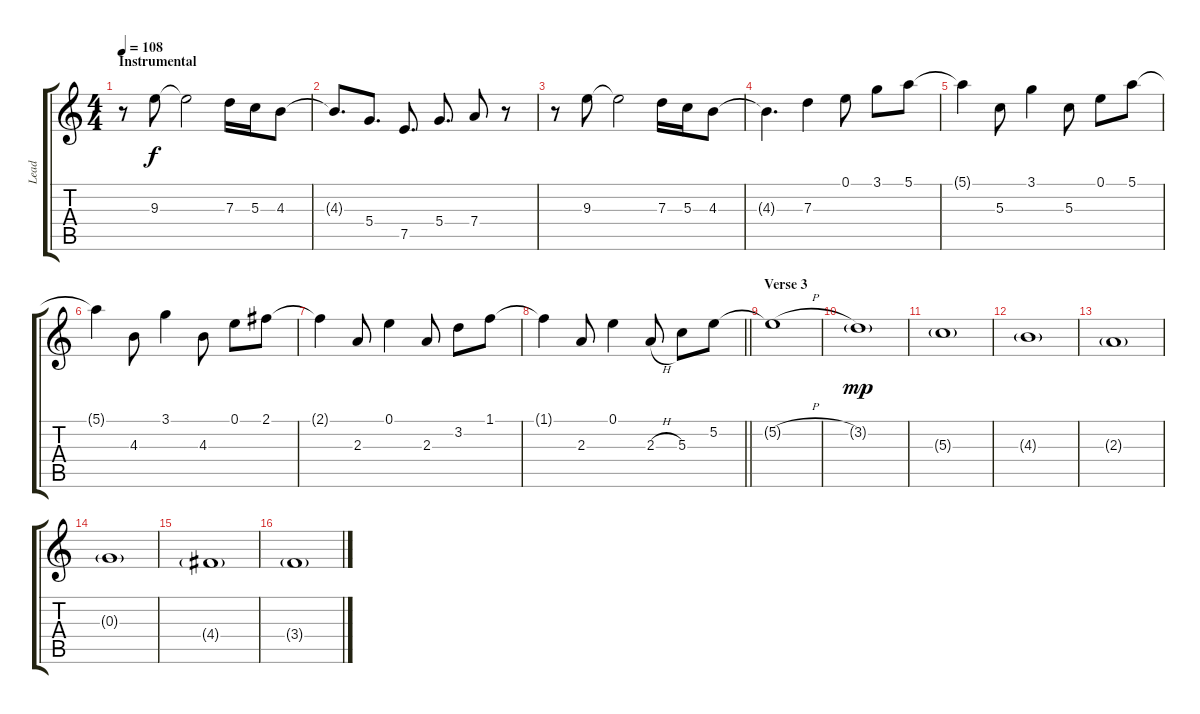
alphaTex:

\track ("Lead" "Lead") {instrument distortionguitar}
\staff {score tabs}
\tuning (E4 B3 G3 D3 A2 E2) {hide}
\ts (4 4)
\section ("" "Instrumental")
\tempo 108
\clef g2
\ks c
r.8{dy f} 9.3.8 9.3{t}.2 7.3.16 5.3.16 4.3.8 |
4.3{t}.8{d} 5.4.8{d} 7.5.8{d} 5.4.8{d} 7.4.8 r.8 |
r.8 9.3.8 9.3{t}.2 7.3.16 5.3.16 4.3.8 |
4.3{t}.4{d} 7.3.4 0.1.8 3.1.8 5.1.8 |
5.1{t}.4 5.3.8 3.1.4 5.3.8 0.1.8 5.1.8 |
5.1{t}.4 4.3.8 3.1.4 4.3.8 0.1.8 2.1.8 |
2.1{t}.4 2.3.8 0.1.4 2.3.8 3.2.8 1.1.8 |
\barLineRight lightlight
1.1{t}.4 2.3.8 0.1.4 2.3{h}.8 5.3.8 5.2.8 |
\section ("" "Verse 3")
5.2{h t}.1 |
3.2{g}.1{dy mp} |
5.3{g}.1 |
4.3{g}.1 |
2.3{g}.1 |
0.3{g}.1 |
4.4{g}.1 |
3.4{g}.1
